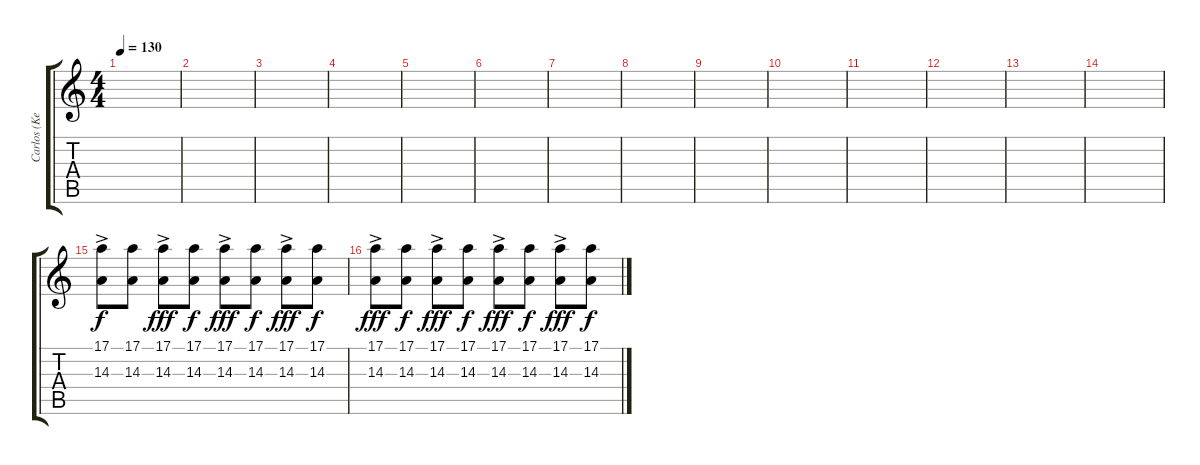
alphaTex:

\track ("Carlos (Keys)" "Carlos (Ke") {instrument brightacousticpiano}
\staff {score tabs}
\tuning (E4 B3 G3 D3 A2 E2) {hide}
\ts (4 4)
\tempo 130
\clef g2
\ks c
|
|
|
|
|
|
|
|
|
|
|
|
|
|
(17.1 14.3{ac}).8 (17.1 14.3).8{dy f} (17.1 14.3{ac}).8{dy fff} (17.1 14.3).8{dy f} (17.1 14.3{ac}).8{dy fff} (17.1 14.3).8{dy f} (17.1 14.3{ac}).8{dy fff} (17.1 14.3).8{dy f} |
(17.1 14.3{ac}).8{dy fff} (17.1 14.3).8{dy f} (17.1 14.3{ac}).8{dy fff} (17.1 14.3).8{dy f} (17.1 14.3{ac}).8{dy fff} (17.1 14.3).8{dy f} (17.1 14.3{ac}).8{dy fff} (17.1 14.3).8{dy f}
